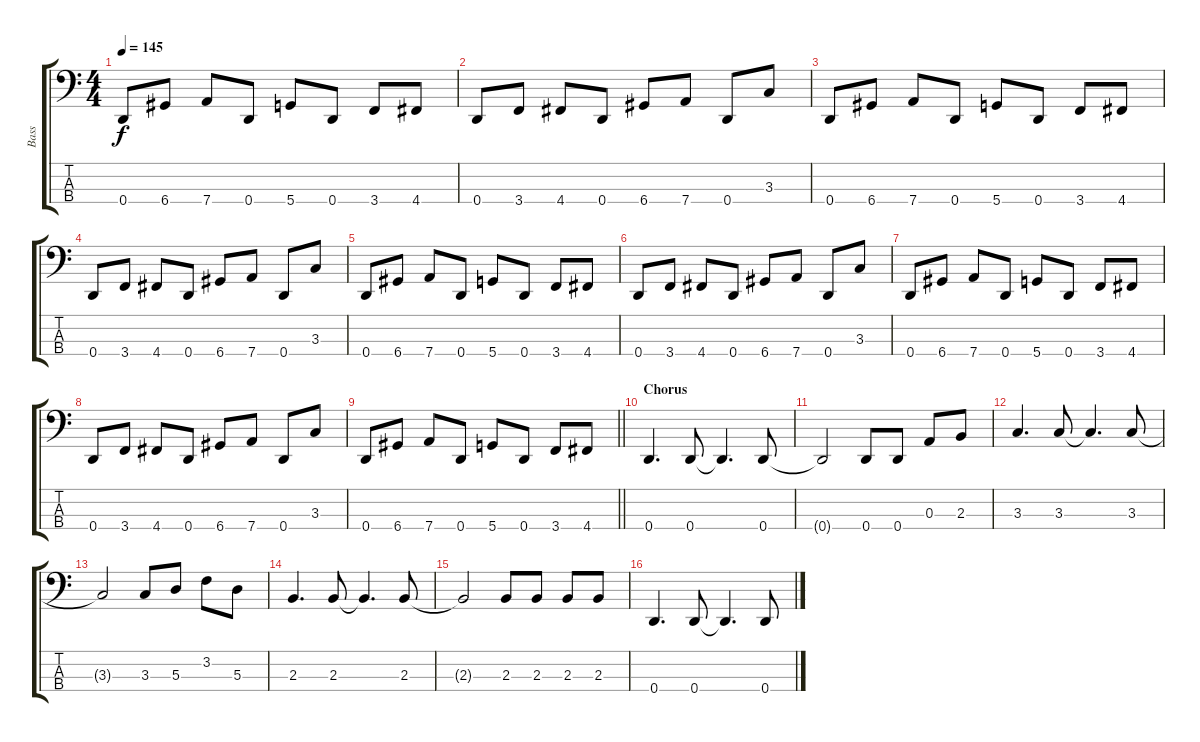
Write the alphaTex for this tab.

\track ("Bass" "Bass") {solo instrument electricbasspick}
\staff {score tabs}
\tuning (G2 D2 A1 D1) {hide}
\ts (4 4)
\tempo 145
\clef f4
\ks c
0.4.8{dy f} 6.4.8 7.4.8 0.4.8 5.4.8 0.4.8 3.4.8 4.4.8 |
0.4.8 3.4.8 4.4.8 0.4.8 6.4.8 7.4.8 0.4.8 3.3.8 |
0.4.8 6.4.8 7.4.8 0.4.8 5.4.8 0.4.8 3.4.8 4.4.8 |
0.4.8 3.4.8 4.4.8 0.4.8 6.4.8 7.4.8 0.4.8 3.3.8 |
0.4.8 6.4.8 7.4.8 0.4.8 5.4.8 0.4.8 3.4.8 4.4.8 |
0.4.8 3.4.8 4.4.8 0.4.8 6.4.8 7.4.8 0.4.8 3.3.8 |
0.4.8 6.4.8 7.4.8 0.4.8 5.4.8 0.4.8 3.4.8 4.4.8 |
0.4.8 3.4.8 4.4.8 0.4.8 6.4.8 7.4.8 0.4.8 3.3.8 |
\barLineRight lightlight
0.4.8 6.4.8 7.4.8 0.4.8 5.4.8 0.4.8 3.4.8 4.4.8 |
\section ("" "Chorus")
0.4.4{d} 0.4.8 0.4{t}.4{d} 0.4.8 |
0.4{t}.2 0.4.8 0.4.8 0.3.8 2.3.8 |
3.3.4{d} 3.3.8 3.3{t}.4{d} 3.3.8 |
3.3{t}.2 3.3.8 5.3.8 3.2.8 5.3.8 |
2.3.4{d} 2.3.8 2.3{t}.4{d} 2.3.8 |
2.3{t}.2 2.3.8 2.3.8 2.3.8 2.3.8 |
0.4.4{d} 0.4.8 0.4{t}.4{d} 0.4.8
